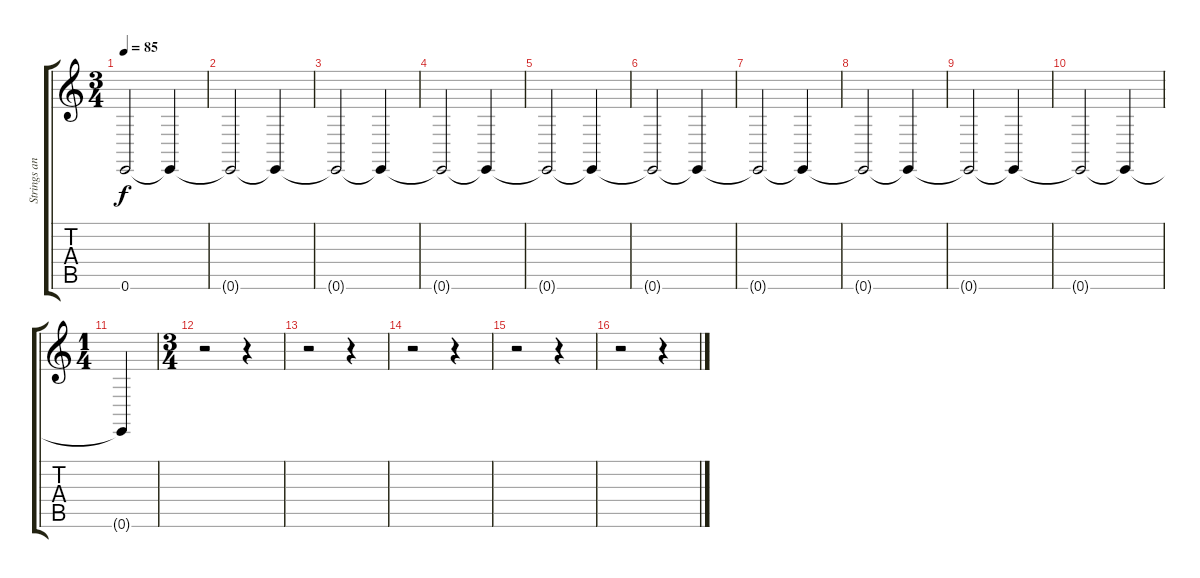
\track ("Strings and Stuff" "Strings an") {instrument stringensemble2}
\staff {score tabs}
\tuning (E4 B3 G3 D3 A2 E2) {hide}
\ts (3 4)
\tempo 85
\clef g2
\ks c
0.6{t}.2{dy f} 0.6{t}.4 |
0.6{t}.2 0.6{t}.4 |
0.6{t}.2 0.6{t}.4 |
0.6{t}.2 0.6{t}.4 |
0.6{t}.2 0.6{t}.4 |
0.6{t}.2 0.6{t}.4 |
0.6{t}.2 0.6{t}.4 |
0.6{t}.2 0.6{t}.4 |
0.6{t}.2 0.6{t}.4 |
0.6{t}.2 0.6{t}.4{volume 0} |
\ts (1 4)
0.6{t}.4 |
\ts (3 4)
r.2{volume 11} r.4 |
r.2 r.4 |
r.2 r.4 |
r.2 r.4 |
r.2 r.4
